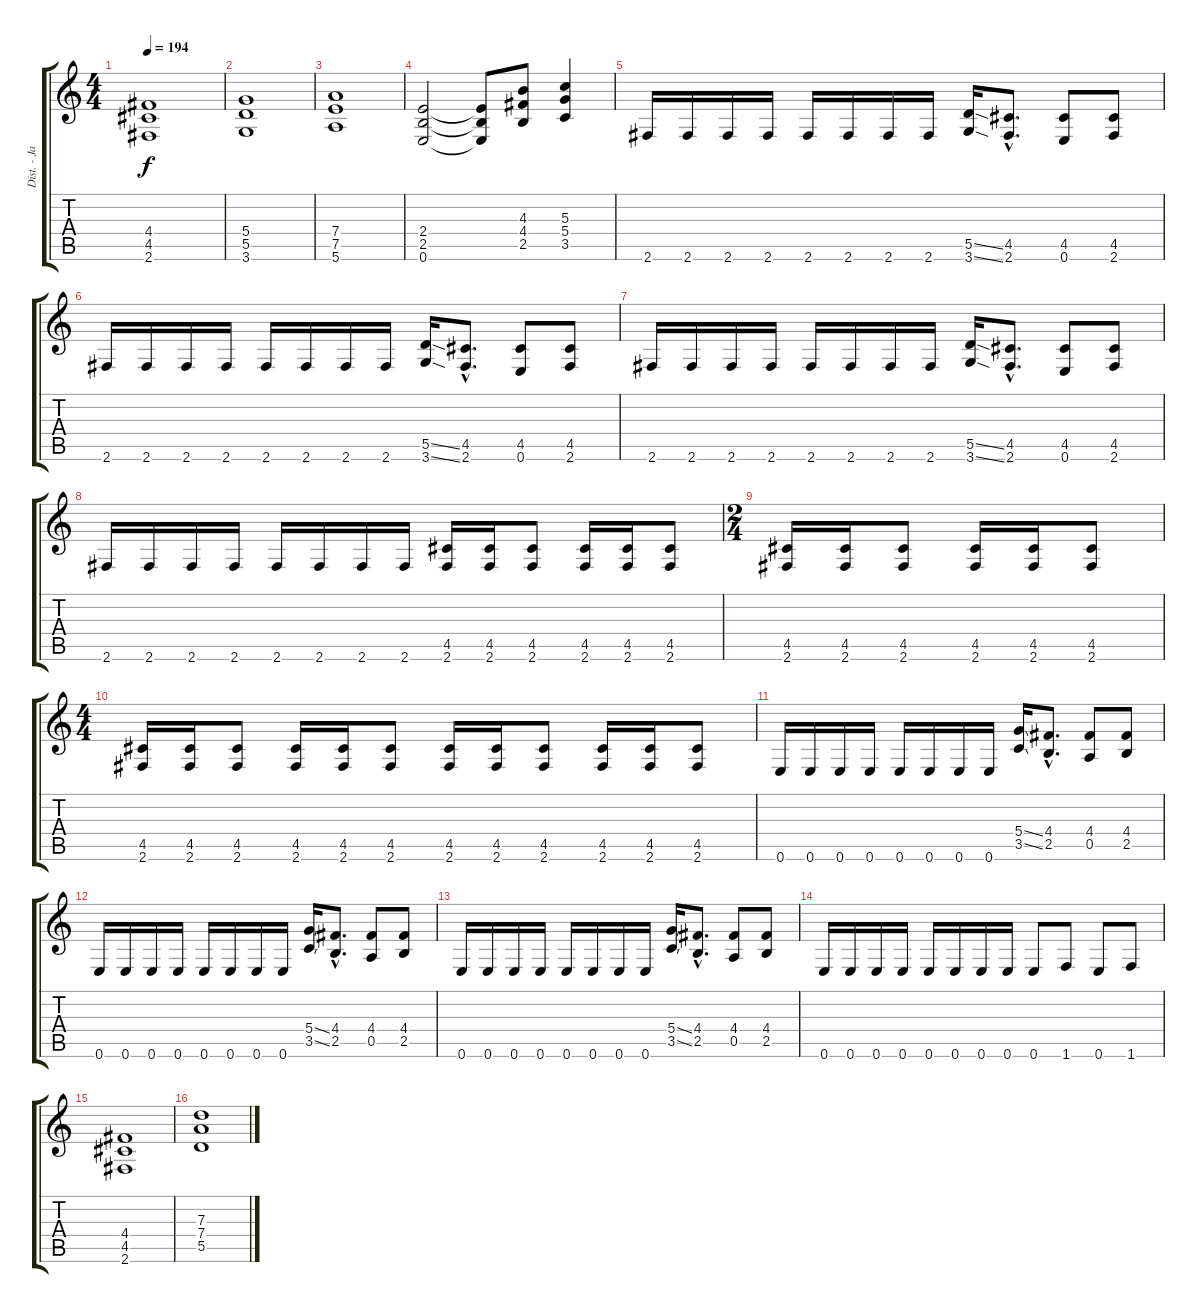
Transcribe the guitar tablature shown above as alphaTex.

\track ("Dist. - James" "Dist. - Ja") {instrument distortionguitar}
\staff {score tabs}
\tuning (E4 B3 G3 D3 A2 E2) {hide}
\ts (4 4)
\tempo 194
\clef g2
\ks c
(4.4 4.5 2.6).1{dy f} |
(5.4 5.5 3.6).1 |
(7.4 7.5 5.6).1 |
(2.4 2.5 0.6).2 (2.4{t} 2.5{t} 0.6{t}).8 (4.3 4.4 2.5).8 (5.3 5.4 3.5).4 |
2.6.16 2.6.16 2.6.16 2.6.16 2.6.16 2.6.16 2.6.16 2.6.16 (5.5{ss} 3.6{ss}).16 (4.5{hac} 2.6{hac}).8{d} (4.5 0.6).8 (4.5 2.6).8 |
2.6.16 2.6.16 2.6.16 2.6.16 2.6.16 2.6.16 2.6.16 2.6.16 (5.5{ss} 3.6{ss}).16 (4.5{hac} 2.6{hac}).8{d} (4.5 0.6).8 (4.5 2.6).8 |
2.6.16 2.6.16 2.6.16 2.6.16 2.6.16 2.6.16 2.6.16 2.6.16 (5.5{ss} 3.6{ss}).16 (4.5{hac} 2.6{hac}).8{d} (4.5 0.6).8 (4.5 2.6).8 |
2.6.16 2.6.16 2.6.16 2.6.16 2.6.16 2.6.16 2.6.16 2.6.16 (4.5 2.6).16 (4.5 2.6).16 (4.5 2.6).8 (4.5 2.6).16 (4.5 2.6).16 (4.5 2.6).8 |
\ts (2 4)
(4.5 2.6).16 (4.5 2.6).16 (4.5 2.6).8 (4.5 2.6).16 (4.5 2.6).16 (4.5 2.6).8 |
\ts (4 4)
(4.5 2.6).16 (4.5 2.6).16 (4.5 2.6).8 (4.5 2.6).16 (4.5 2.6).16 (4.5 2.6).8 (4.5 2.6).16 (4.5 2.6).16 (4.5 2.6).8 (4.5 2.6).16 (4.5 2.6).16 (4.5 2.6).8 |
0.6.16 0.6.16 0.6.16 0.6.16 0.6.16 0.6.16 0.6.16 0.6.16 (5.4{ss} 3.5{ss}).16 (4.4{hac} 2.5{hac}).8{d} (4.4 0.5).8 (4.4 2.5).8 |
0.6.16 0.6.16 0.6.16 0.6.16 0.6.16 0.6.16 0.6.16 0.6.16 (5.4{ss} 3.5{ss}).16 (4.4{hac} 2.5{hac}).8{d} (4.4 0.5).8 (4.4 2.5).8 |
0.6.16 0.6.16 0.6.16 0.6.16 0.6.16 0.6.16 0.6.16 0.6.16 (5.4{ss} 3.5{ss}).16 (4.4{hac} 2.5{hac}).8{d} (4.4 0.5).8 (4.4 2.5).8 |
0.6.16 0.6.16 0.6.16 0.6.16 0.6.16 0.6.16 0.6.16 0.6.16 0.6.8 1.6.8 0.6.8 1.6.8 |
(4.4 4.5 2.6).1 |
(7.3 7.4 5.5).1
